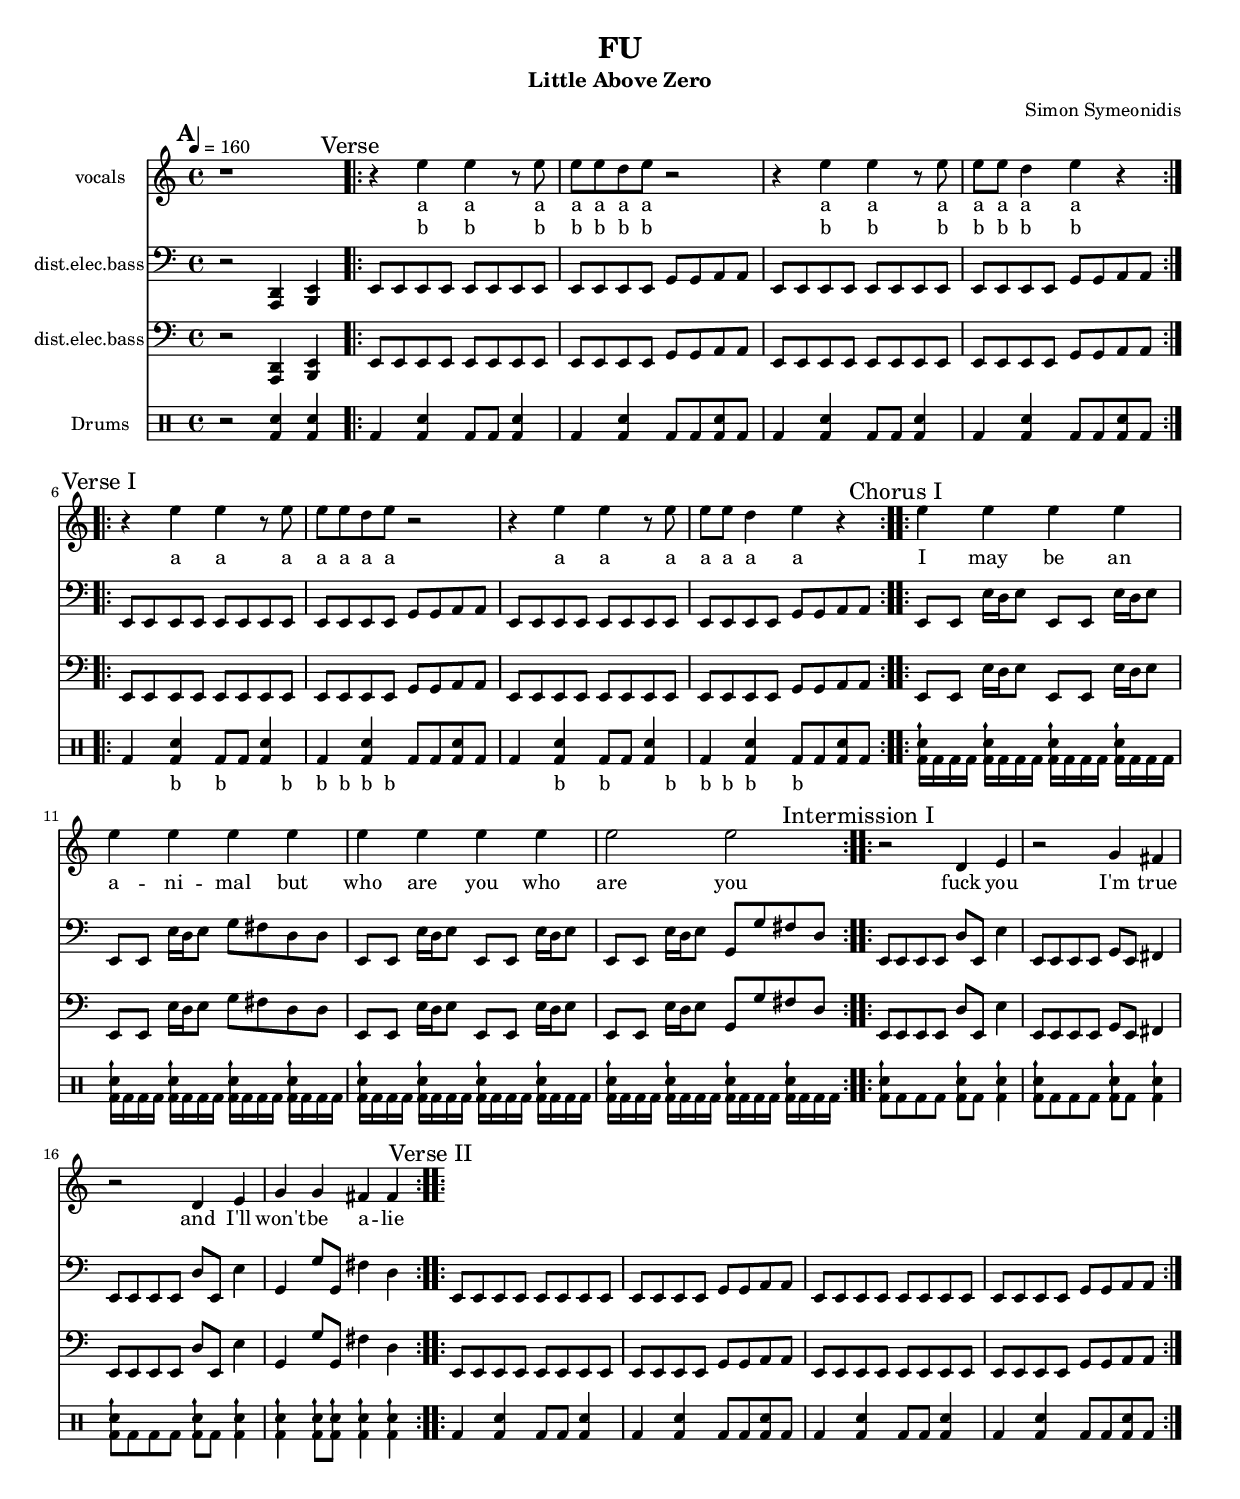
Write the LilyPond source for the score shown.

\include "articulate.ly"
\version "2.18.2"
#(set-global-staff-size 16)

\header {
  title = "FU"
  subtitle = "Little Above Zero"
  composer = "Simon Symeonidis"
}

bass_verse_common = \repeat volta 2 {
  e8 e e e  e e e e |
  e  e e e  g g a a |
  e8 e e e  e e e e |
  e  e e e  g g a a |
}

bass_chorus = \repeat volta 4 {
  e8 e  e'16 d e8  e,8 e  e'16 d e8 |
  e,8 e  e'16 d e8  g fis d d |
  e,8 e  e'16 d e8  e,8 e  e'16 d e8 |
  e,8 e  e'16 d e8  g, g' fis d |
}

bass_intermission = \repeat volta 4 {
  e,8 e e e  d' e, e'4  |
  e,8 e e e  g e fis4  |
  e8 e e e  d' e, e'4  |
  g,4 g'8 g, fis'4 d |
}

vocals_verse = \repeat volta 2 {
  r4 e4 e r8 e |
  e8 e d8 e r2 |
  r4 e4 e r8 e |
  e8 e d4 e r4 |
}

vocals_chorus = \repeat volta 4 {
  e4 e e e |
  e e e e |
  e e e e |
  e2 e2 |
}

vocals_intermission = \repeat volta 4 {
  r2 d,4 e |
  r2 g4 fis |
  r2 d4 e |
  g4 g fis fis |
}

music = {
  <<
 \new Staff \with {
    instrumentName = #"vocals"
    midiInstrument = #"choir aahs"
  }{
    \clef treble
    \time 4/4
    \tempo 4 = 160

    \relative c'' {
      \mark \default
      r1 |

      \vocals_verse
      \vocals_verse
      \vocals_chorus
      \vocals_intermission
      %% \vocals_verse
    }

  } \addlyrics {
      %% verse
    <<
      { a a a a a a a a a a a a a a }
      \new Lyrics { b b b b b b b b b b b b b b }
    >>

    <<
      { a a a a a a a a a a a a a a }
      \new Lyrics { b b b b b b b b b b b b b b }
    >>

      %% chorus
      I may be an
      a -- ni -- mal but
      who are you who
      are you

      %% intermission
      fuck you
      I'm true
      and I'll
      won't -- be a -- lie
  }

  \new Staff \with {
    instrumentName = #"dist.elec.bass"
    midiInstrument = #"overdriven guitar"
  }{
    \clef bass
    \time 4/4
    \tempo 4 = 160

    \relative c,, {
      \mark \default
      r2 <d' a>4 <e b>4 |

      \mark "Verse"
      \bass_verse_common

      \mark "Verse I"
      \bass_verse_common

      \mark "Chorus I"
      \bass_chorus

      \mark "Intermission I"
      \bass_intermission

      \mark "Verse II"
      \relative c, {
        \bass_verse_common
      }
    }
  }

  \new Staff \with {
    instrumentName = #"dist.elec.bass"
    midiInstrument = #"overdriven guitar"
  }{
    \clef bass
    \time 4/4
    \tempo 4 = 160

    \relative c,, {
      r2 <d' a>4 <e b>4 |

      \bass_verse_common
      \bass_verse_common

      \bass_chorus
      \bass_intermission
      \relative c, {
        \bass_verse_common
      }
    }
  }


  \new DrumStaff \with {
    instrumentName = #"Drums"
  }
  {
    \drummode {
      \time 4/4

      r2 <bd sn>4 <bd sn>4 |

      %% verse
      \repeat volta 2 {
        bd4 <bd sn> bd8 bd <sn bd>4 |
        bd4 <bd sn> bd8 bd <sn bd> bd |
        bd4 <bd sn> bd8 bd <sn bd>4 |
        bd4 <bd sn> bd8 bd <sn bd> bd |
      }

      \repeat volta 2 {
        bd4 <bd sn> bd8 bd <sn bd>4 |
        bd4 <bd sn> bd8 bd <sn bd> bd |
        bd4 <bd sn> bd8 bd <sn bd>4 |
        bd4 <bd sn> bd8 bd <sn bd> bd |
      }

      \repeat volta 4 {
        \repeat unfold 4 { <cymch sn bd>16 bd bd bd } |
        \repeat unfold 4 { <cymch sn bd>16 bd bd bd } |
        \repeat unfold 4 { <cymch sn bd>16 bd bd bd } |
        \repeat unfold 4 { <cymch sn bd>16 bd bd bd } |
      }

      \repeat volta 4 {
        <bd sn cymch>8 bd bd bd <bd sn cymch> bd <bd sn cymch>4 |
        <bd sn cymch>8 bd bd bd <bd sn cymch> bd <bd sn cymch>4 |
        <bd sn cymch>8 bd bd bd <bd sn cymch> bd <bd sn cymch>4 |
        <bd sn cymch>4 <bd sn cymch>8 <bd sn cymch> <bd sn cymch>4 <bd sn cymch>4 |
      }

      %% verse
      \repeat volta 2 {
        bd4 <bd sn> bd8 bd <sn bd>4 |
        bd4 <bd sn> bd8 bd <sn bd> bd |
        bd4 <bd sn> bd8 bd <sn bd>4 |
        bd4 <bd sn> bd8 bd <sn bd> bd |
      }
    }
  }

  >>
}

\score {
  \music
  \layout { }
}

\score {
  \unfoldRepeats { \music }
  \midi { }
}